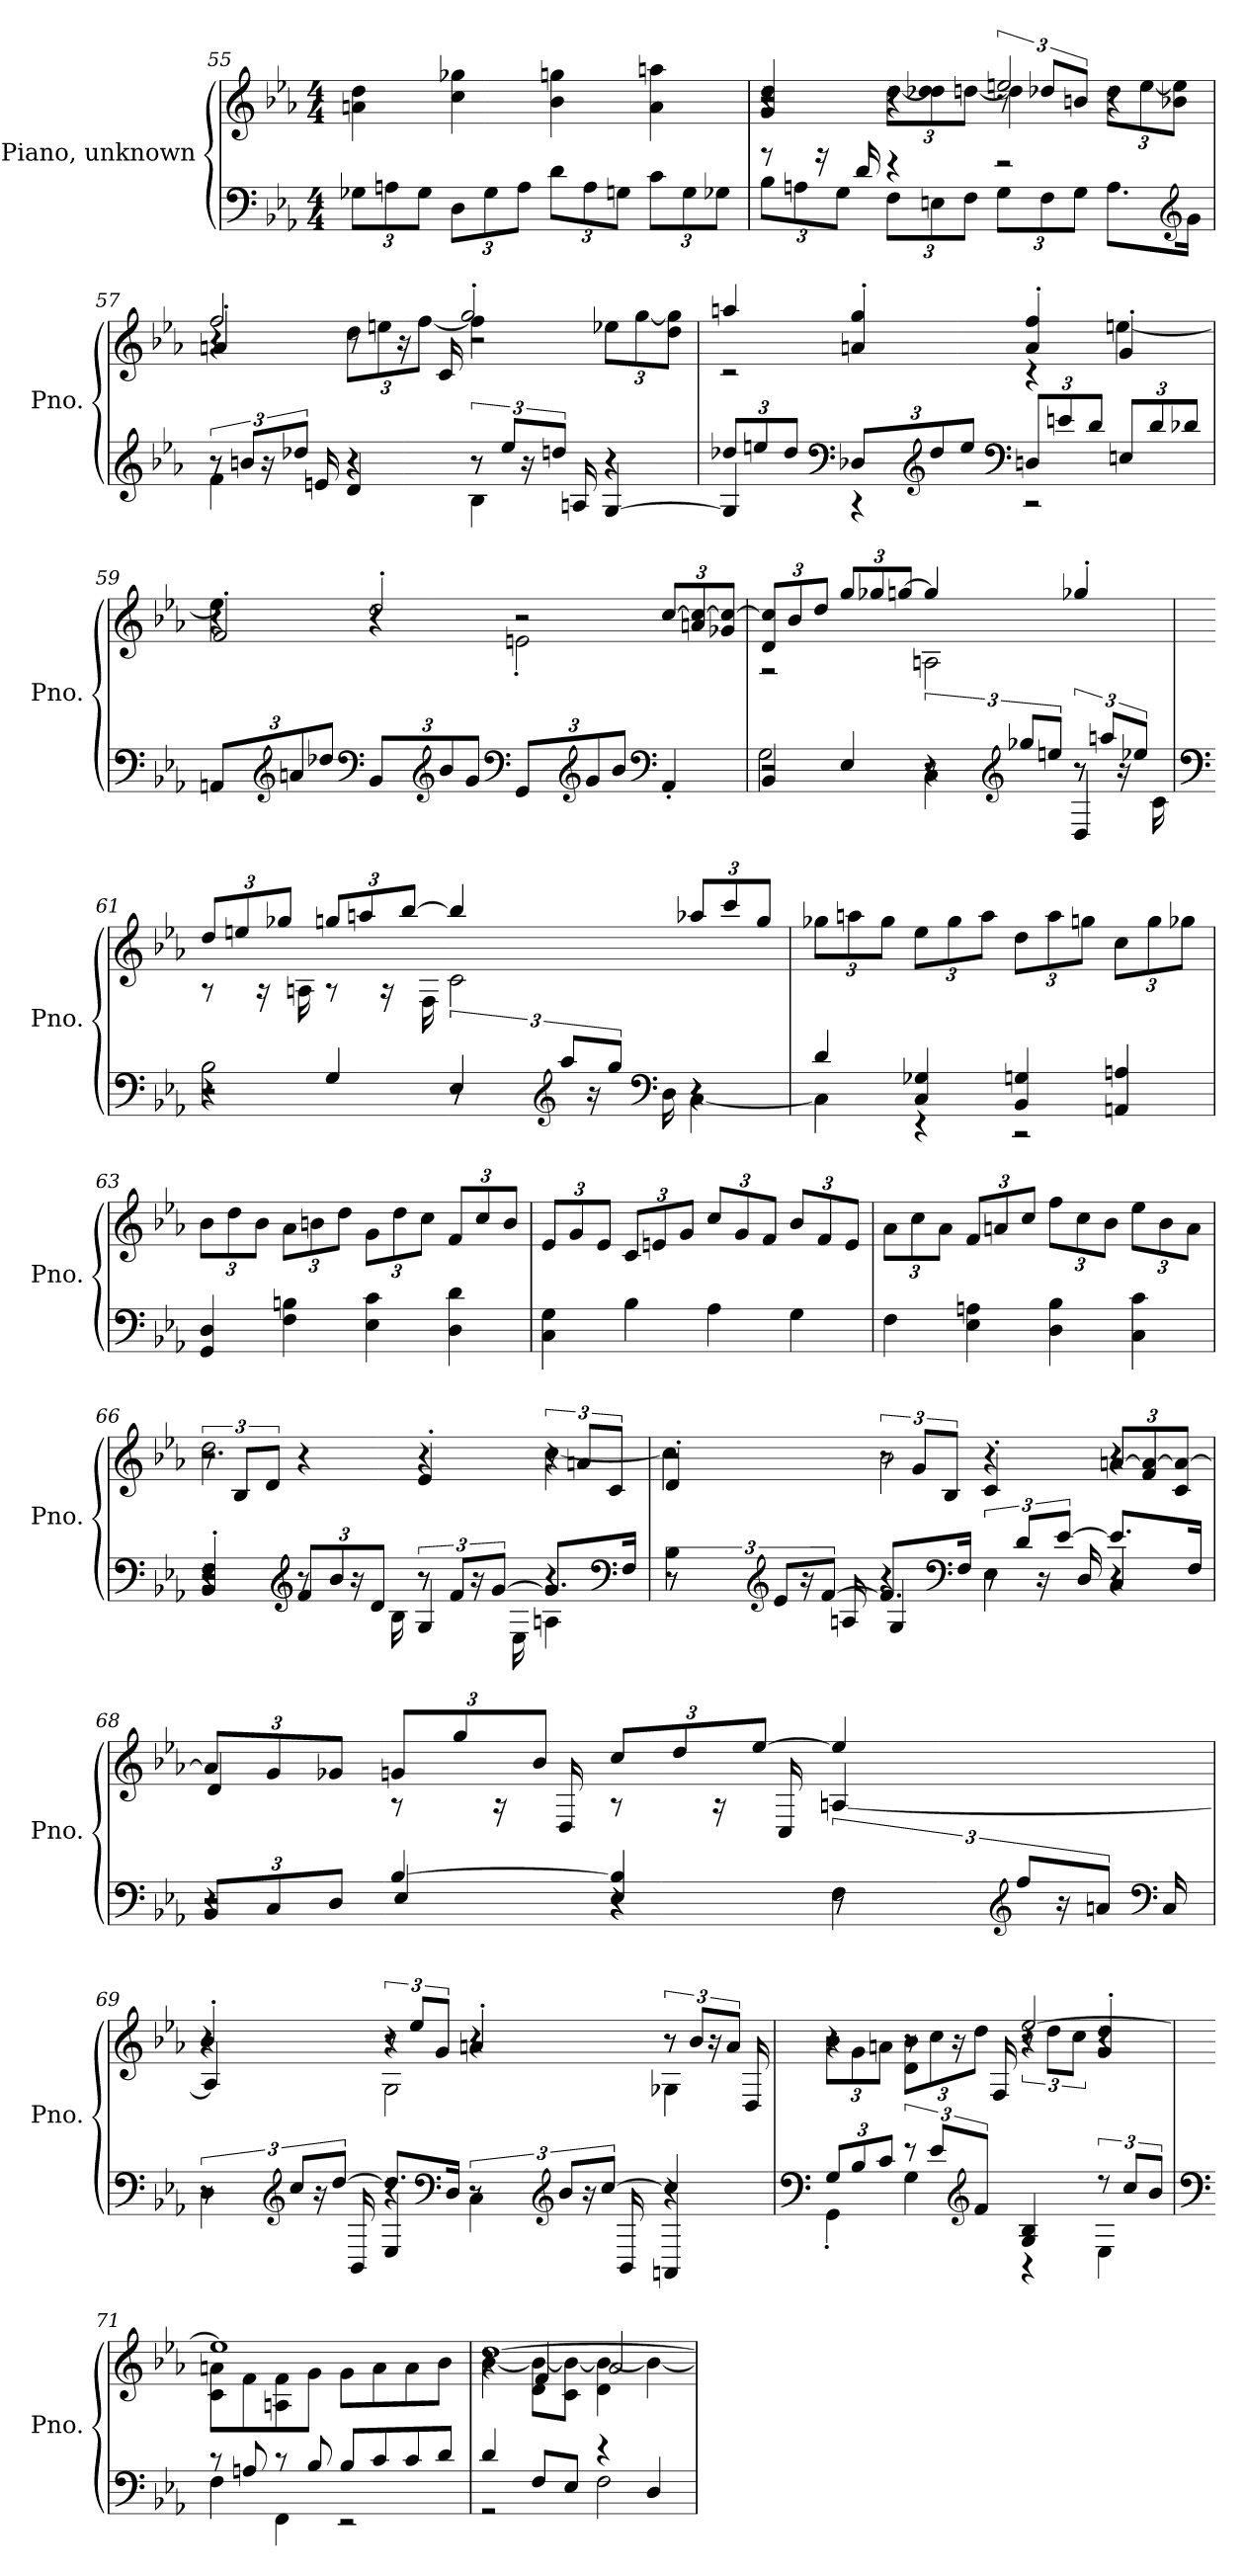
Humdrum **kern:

**kern	**kern
*part1	*part1
*staff2	*staff1
*I"Piano, unknown	*
*I'Pno.	*
*clefF4	*clefG2
*k[b-e-a-]	*k[b-e-a-]
*M4/4	*M4/4
*Xbrackettup	*
=55	=55
12G-X\L	4an\ 4dd\
12An\	.
12G-\J	.
12D\L	4cc\ 4gg-X\
12G-\	.
12A\J	.
12d\L	4b-\ 4ggn\
12A\	.
12Gn\J	.
12c\L	4a\ 4aan\
12G\	.
12G-X\J	.
!!LO:LB:g=z
=56	=56
*^	*^
*	*	*	*^
8r	12B-\L	2r	4r	4g/ 4dd/
.	12An\	.	.	.
16r	.	.	.	.
.	12G\J	.	.	.
16d/	.	.	.	.
*	*	*	*Xbrackettup	*
4r	12F\L	.	[12dd\L	4r
.	12En\	.	12dd-X\ 12dd\]	.
.	12F\J	.	[12ddn\J	.
*	*	*	*	*brackettup
2r	12G\L	2een/	4dd\]	12r
.	12F\	.	.	12dd-X/L
.	12G\J	.	.	12bn/J
*	*	*	*Xbrackettup	*
.	8.A\L	.	12dd-\L	4r
.	.	.	[12ee\	.
.	.	.	12b-X\ 12ee\]J	.
*clefG2	*	*	*	*
.	16g\Jk	.	.	.
*v	*v	*	*	*
!!LO:LB:g=z	!!	!!
=57	=57	=57	=57
*brackettup	*	*	*
*^	*	*	*
*	*^	*	*	*
12r	4f\	8r	2ff/	4r	4an'/
12bn/L	.	.	.	.	.
.	.	16r	.	.	.
12dd-X/J	.	.	.	.	.
.	.	16en/	.	.	.
4d/	4r	4r	.	12dd\L	8r
.	.	.	.	12een\	.
.	.	.	.	.	16r
.	.	.	.	[12ff\J	.
.	.	.	.	.	16c/
12r	4B-\	8r	2r	4ff\]	2gg'/
12ee-/L	.	.	.	.	.
.	.	16r	.	.	.
12ddn/J	.	.	.	.	.
.	.	16An/	.	.	.
4r	4r	[4G/	.	12ee-X\L	.
.	.	.	.	[12gg\	.
.	.	.	.	12dd\ 12gg\]J	.
*v	*v	*v	*	*	*
*	*v	*v	*v
!!LO:LB:g=z
=58	=58
*Xbrackettup	*
*^	*^
12dd-X/L	4G/]	4aan/	2r
12een/	.	.	.
12dd-/J	.	.	.
*clefF4	*	*	*
12D-X/L	4r	4an/' 4gg/'	.
*clefG2	*	*	*
12dd-/	.	.	.
12ee/J	.	.	.
*clefF4	*	*	*
12Dn/L	2r	4a/' 4ff/'	4r
12en/	.	.	.
12d/J	.	.	.
12En/L	.	4g'/	[4een\
12d/	.	.	.
12d-X/J	.	.	.
*v	*v	*	*
!!LO:PB:g=z
=59	=59	=59
*	*	*^
12AAn/L	4r	4ee\]	2f'/
*clefG2	*	*	*
12an/	.	.	.
12dd-X/J	.	.	.
*clefF4	*	*	*
12BB-/L	2dd'/	4r	.
*clefG2	*	*	*
12b-/	.	.	.
12g/J	.	.	.
*clefF4	*	*	*
12GG/L	.	2en'\	2r
*clefG2	*	*	*
12g/	.	.	.
12b-/J	.	.	.
*clefF4	*	*	*
4AA'/	[12cc/L	.	.
.	12an/ 12cc/_	.	.
.	12g-X/ 12cc/_J	.	.
*	*	*v	*v
!!LO:LB:g=z
=60	=60	=60
*^	*	*
*	*^	*	*
4BB-/	2G\	2r	12d/ 12cc/]L	2r
.	.	.	12b-/	.
.	.	.	12dd/J	.
4E-/	.	.	12gg/L	.
.	.	.	12gg-X/	.
.	.	.	[12ggn/J	.
*brackettup	*	*	*	*
12r	4C\	4r	4gg/]	2An\
*clefG2	*	*	*	*
12gg-X/L	.	.	.	.
12een/J	.	.	.	.
12r	8r	4D/	4gg-X'/	.
12aan/L	.	.	.	.
.	16r	.	.	.
12ee-X/J	.	.	.	.
.	16c\	.	.	.
!!LO:LB:g=z	!!
=61	=61	=61	=61	=61
*clefF4	*	*	*	*
4r	2B-\	2r	12dd/L	8r
.	.	.	12een/	.
.	.	.	.	16r
.	.	.	12gg-X/J	.
.	.	.	.	16An\
4G/	.	.	12ggn/L	8r
.	.	.	12aan/	.
.	.	.	.	16r
.	.	.	[12bb-/J	.
.	.	.	.	16F\
12r	8r	4E-/	4bb-/]	2c\
*clefG2	*	*	*	*
12aa-/L	.	.	.	.
.	16r	.	.	.
12gg/J	.	.	.	.
*clefF4	*	*	*	*
.	16D\	.	.	.
4r	[4C\	4r	12aa-X/L	.
.	.	.	12ccc/	.
.	.	.	12gg/J	.
*	*v	*v	*	*
*	*	*v	*v
=62	=62	=62
4d/	4C\]	12gg-X\L
.	.	12aan\
.	.	12gg-\J
4C/ 4G-X/	4r	12ee-\L
.	.	12gg-\
.	.	12aa\J
4BB-/ 4Gn/	2r	12dd\L
.	.	12aa\
.	.	12ggn\J
4AAn/ 4An/	.	12cc\L
.	.	12gg\
.	.	12gg-X\J
*v	*v	*
!!LO:LB:g=z
=63	=63
4GG/ 4D/	12b-\L
.	12dd\
.	12b-\J
4F\ 4Bn\	12a-\L
.	12bn\
.	12dd\J
4E-\ 4c\	12g\L
.	12dd\
.	12cc\J
4D\ 4d\	12f/L
.	12cc/
.	12b/J
=64	=64
4C\ 4G\	12e-/L
.	12g/
.	12e-/J
4B-\	12c/L
.	12en/
.	12g/J
4A-\	12cc/L
.	12g/
.	12f/J
4G\	12b-/L
.	12f/
.	12e/J
=65	=65
4F\	12a-\L
.	12cc\
.	12a-\J
4E-\ 4An\	12f/L
.	12an/
.	12cc/J
4D\ 4B-\	12ff\L
.	12cc\
.	12b-\J
4C\ 4c\	12ee-\L
.	12b-\
.	12a\J
!!LO:LB:g=z
=66	=66
*^	*
*	*^	*
*	*	*	*brackettup
*	*	*	*^
*	*	*	*	*^
4BB-/' 4F/'	4r	2r	12r	2.dd\	2r
.	.	.	12B-/L	.	.
.	.	.	12d/J	.	.
*clefG2	*	*	*	*	*
*Xbrackettup	*	*	*	*	*
12f/L	8r	.	4r	.	.
12b-/	.	.	.	.	.
.	16r	.	.	.	.
12d/J	.	.	.	.	.
.	16B-\	.	.	.	.
*brackettup	*	*	*	*	*
12r	8r	4G/	4r	.	4e-'/
12f/L	.	.	.	.	.
.	16r	.	.	.	.
[12g/J	.	.	.	.	.
.	16E-\	.	.	.	.
8.g/L]	4An\	4r	12r	[4cc\	4r
.	.	.	12an/L	.	.
.	.	.	12c/J	.	.
*clefF4	*	*	*	*	*
16F/Jk	.	.	.	.	.
=67	=67	=67	=67	=67	=67
12r	4B-\	8r	4d'/	4cc\]	2r
*clefG2	*	*	*	*	*
12e-/L	.	.	.	.	.
.	.	16r	.	.	.
[12f/J	.	.	.	.	.
.	.	16An/	.	.	.
8.f/L]	4r	4G/	12r	2b-\	.
.	.	.	12g/L	.	.
.	.	.	12B-/J	.	.
*clefF4	*	*	*	*	*
16F/Jk	.	.	.	.	.
12r	4E-\	8r	4r	.	4c'/
12d/L	.	.	.	.	.
.	.	16r	.	.	.
[12e-/J	.	.	.	.	.
.	.	16D/	.	.	.
*	*	*	*Xbrackettup	*	*
8.e-/L]	4r	4C/	[12an/L	4r	4r
.	.	.	12f/ 12a/_	.	.
.	.	.	12c/ 12a/_J	.	.
16F/Jk	.	.	.	.	.
*	*	*	*v	*v	*v
!!LO:LB:g=z
=68	=68	=68	=68
*Xbrackettup	*	*	*
*	*	*	*^
12BB-/L	2r	4r	12a/L]	4d/
12C/	.	.	12g/	.
12D/J	.	.	12g-X/J	.
[4B-/	.	4E-/	12gn/L	8r
.	.	.	12gg/	.
.	.	.	.	16r
.	.	.	12b-/J	.
.	.	.	.	16D/
4E-/ 4B-/]	4r	4r	12cc/L	8r
.	.	.	12dd/	.
.	.	.	.	16r
.	.	.	[12ee-/J	.
.	.	.	.	16C/
*brackettup	*	*	*	*
12r	4F\	8r	4ee-/]	[4An/
*clefG2	*	*	*	*
12ff/L	.	.	.	.
.	.	16r	.	.
12an/J	.	.	.	.
*clefF4	*	*	*	*
.	.	16C/	.	.
!!LO:PB:g=z
=69	=69	=69	=69	=69
*	*	*	*	*^
12r	4D\	8r	4b-'/	4r	4A/]
*clefG2	*	*	*	*	*
12cc/L	.	.	.	.	.
.	.	16r	.	.	.
[12dd/J	.	.	.	.	.
.	.	16BB-/	.	.	.
*	*	*	*brackettup	*	*
8.dd/L]	4r	4E-/	12r	2G\	4r
.	.	.	12ee-/L	.	.
.	.	.	12g/J	.	.
*clefF4	*	*	*	*	*
16D/Jk	.	.	.	.	.
12r	4C\	8r	4r	.	4an'/
*clefG2	*	*	*	*	*
12b-/L	.	.	.	.	.
.	.	16r	.	.	.
[12cc/J	.	.	.	.	.
.	.	16BB-/	.	.	.
4cc/]	4r	4AAn/	12r	4G-X\	8r
.	.	.	12b-/L	.	.
.	.	.	.	.	16r
.	.	.	12a/J	.	.
.	.	.	.	.	16D/
*v	*v	*v	*	*	*
=70	=70	=70	=70
*clefF4	*	*	*
*Xbrackettup	*	*Xbrackettup	*
*^	*	*	*
12G/L	4GG'\	2r	12b-\L	4r
12B-/	.	.	12g\	.
12c/J	.	.	12an\J	.
*brackettup	*	*	*	*
12r	4G\	.	12d\ 12b-\L	8r
12e-/L	.	.	12cc\	.
.	.	.	.	16r
*clefG2	*	*	*	*
12f/J	.	.	12dd\J	.
.	.	.	.	16F/
*	*	*	*brackettup	*
4G/ 4B-/	4r	[2ee-/	12r	4r
.	.	.	12dd\L	.
.	.	.	12cc\J	.
12r	4E-\	.	4r	4g/' 4dd/'
12cc/L	.	.	.	.
12b-/J	.	.	.	.
*	*	*v	*v	*v
!!LO:LB:g=z
=71	=71	=71
*clefF4	*	*
*	*	*^
8r	4F\	1ee-]	8c\ 8an\L
8An/	.	.	8f\
8r	4FF\	.	8An\ 8f\
8B-/	.	.	8g\J
8B-/L	2r	.	8g\L
8c/	.	.	8a\
8c/	.	.	8a\
8d/J	.	.	8b-\J
=72	=72	=72	=72
*	*	*	*^
4d/	2r	[1dd	[4b-\	4r
8F/L	.	.	8d\ 8b-\_L	4f/
8E-/J	.	.	8c\ 8b-\_J	.
4r	2F\	.	4d\ 4b-\_	2a-/
4D/	.	.	4b-\_	.
*v	*v	*	*	*
*	*v	*v	*v
=	=
*-	*-
